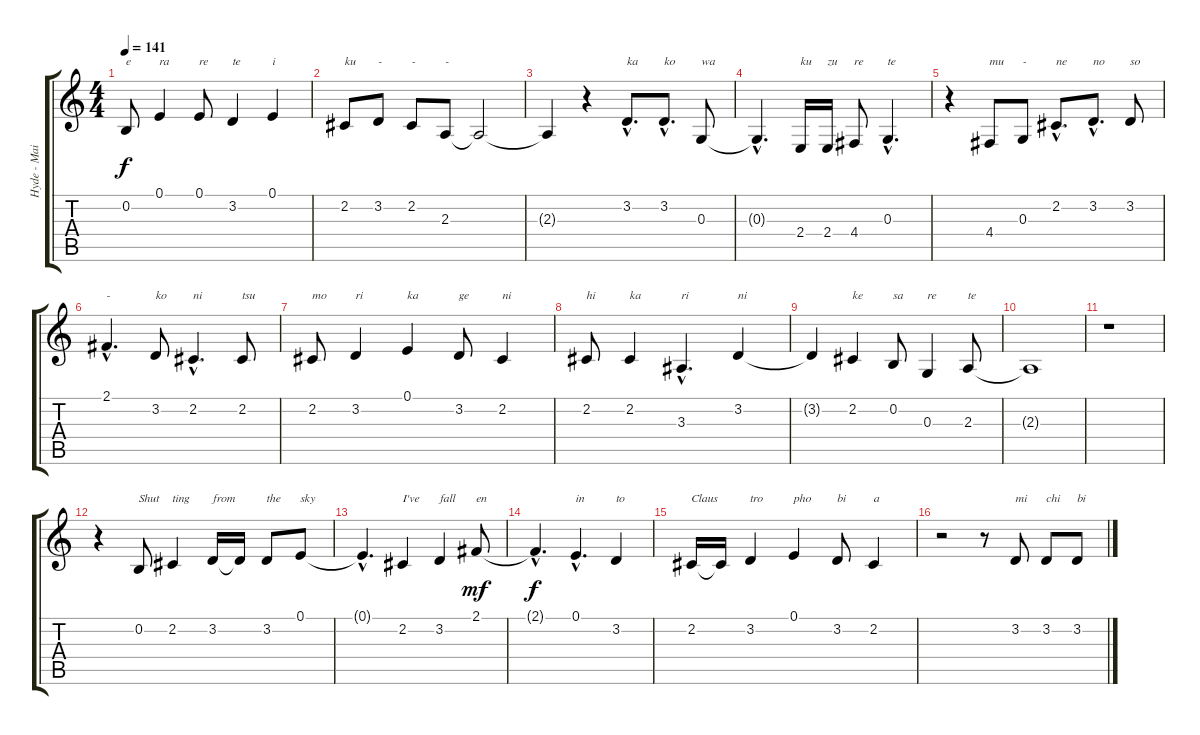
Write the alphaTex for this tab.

\track ("Hyde - Main" "Hyde - Mai") {instrument cello}
\staff {score tabs}
\tuning (E4 B3 G3 D3 A2 E2) {hide}
\ts (4 4)
\tempo 141
\clef g2
\ks c
0.2.8{txt "e" dy f} 0.1.4{txt "ra"} 0.1.8{txt "re"} 3.2.4{txt "te"} 0.1.4{txt "i"} |
2.2.8{txt "ku"} 3.2.8{txt "-"} 2.2.8{txt "-"} 2.3.8{txt "-"} 2.3{t}.2 |
2.3{t}.4 r.4 3.2{hac}.8{d txt "ka"} 3.2{hac}.8{d txt "ko"} 0.3.8{txt "wa"} |
0.3{hac t}.4{d} 2.4.16{txt "ku"} 2.4.16{txt "zu"} 4.4.8{txt "re"} 0.3{hac}.4{d txt "te"} |
r.4 4.4.8{txt "mu"} 0.3.8{txt "-"} 2.2{hac}.8{d txt "ne"} 3.2{hac}.8{d txt "no"} 3.2.8{txt "so"} |
2.1{hac}.4{d txt "-"} 3.2.8{txt "ko"} 2.2{hac}.4{d txt "ni"} 2.2.8{txt "tsu"} |
2.2.8{txt "mo"} 3.2.4{txt "ri"} 0.1.4{txt "ka"} 3.2.8{txt "ge"} 2.2.4{txt "ni"} |
2.2.8{txt "hi"} 2.2.4{txt "ka"} 3.3{hac}.4{d txt "ri"} 3.2.4{txt "ni"} |
3.2{t}.4 2.2.4{txt "ke"} 0.2.8{txt "sa"} 0.3.4{txt "re"} 2.3.8{txt "te"} |
2.3{t}.1 |
r.1 |
r.4 0.2.8{txt "Shut"} 2.2.4{txt "ting"} 3.2.16{txt "from"} 3.2{t}.16 3.2.8{txt "the"} 0.1.8{txt "sky"} |
0.1{hac t}.4{d} 2.2.4{txt "I've"} 3.2.4{txt "fall"} 2.1.8{txt "en" dy mf} |
2.1{hac t}.4{d dy f} 0.1{hac}.4{d txt "in"} 3.2.4{txt "to"} |
2.2.16{txt "Claus"} 2.2{t}.16 3.2.4{txt "tro"} 0.1.4{txt "pho"} 3.2.8{txt "bi"} 2.2.4{txt "a"} |
r.2 r.8 3.2.8{txt "mi"} 3.2.8{txt "chi"} 3.2.8{txt "bi"}
